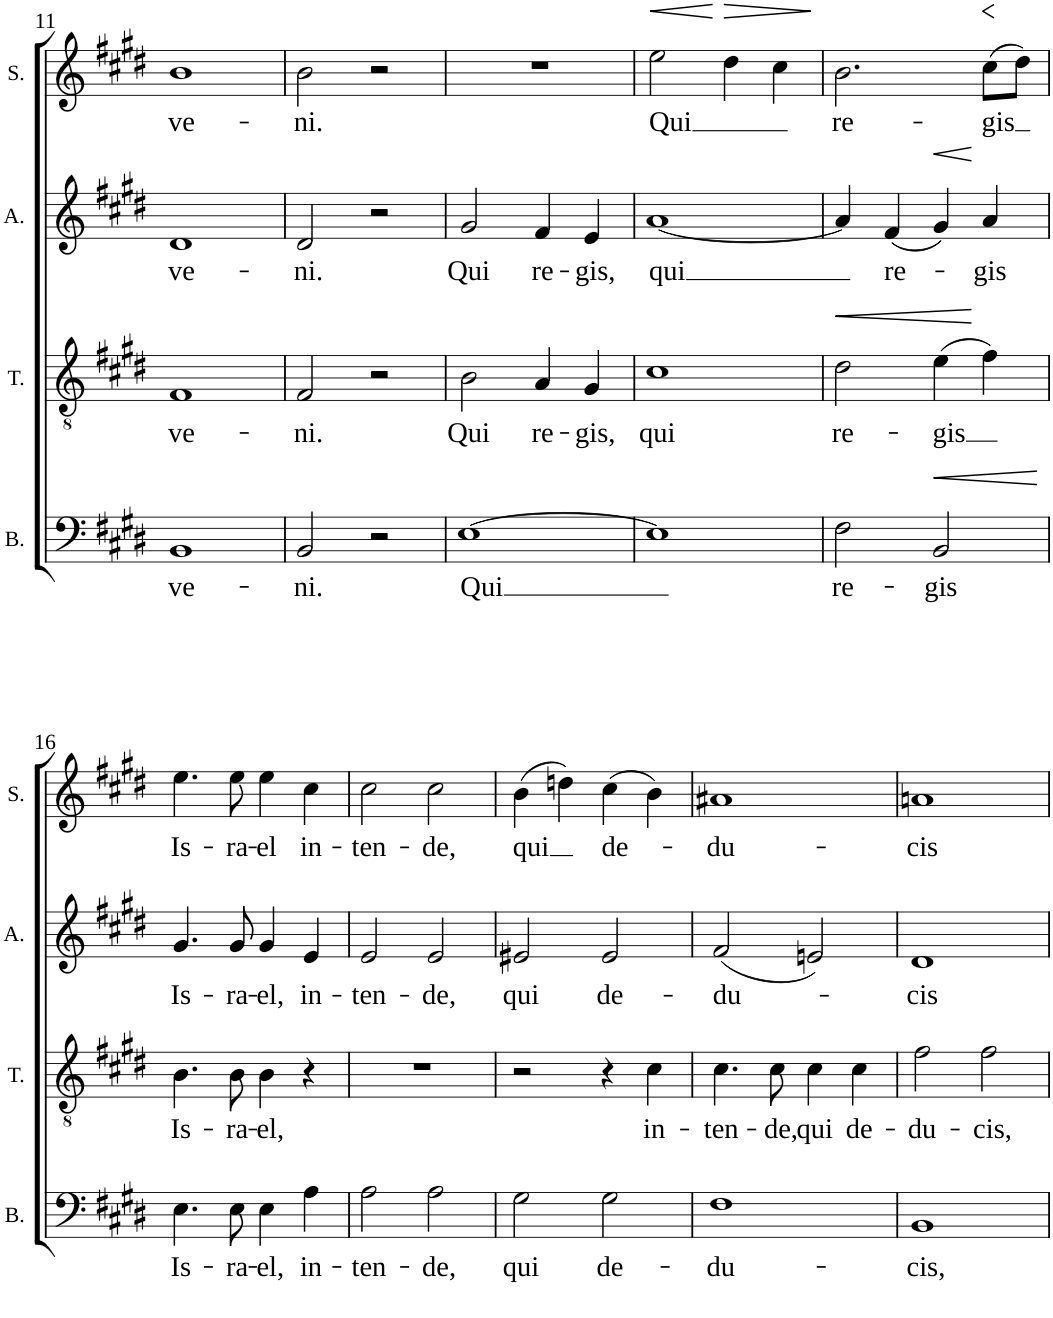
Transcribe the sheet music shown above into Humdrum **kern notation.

**kern	**text	**kern	**text	**kern	**text	**kern	**text	**dynam
*part4	*part4	*part3	*part3	*part2	*part2	*part1	*part1	*part1
*staff4	*staff4	*staff3	*staff3	*staff2	*staff2	*staff1	*staff1	*staff1
*I"Bass	*	*I"Tenor	*	*I"Alt	*	*I"Sopran	*	*
*I'B.	*	*I'T.	*	*I'A.	*	*I'S.	*	*
!!LO:PB:g=z
*clefF4	*	*clefGv2	*	*clefG2	*	*clefG2	*	*
*k[f#c#g#d#]	*	*k[f#c#g#d#]	*	*k[f#c#g#d#]	*	*k[f#c#g#d#]	*	*
*E:	*	*E:	*	*E:	*	*E:	*	*
*M4/4	*	*M4/4	*	*M4/4	*	*M4/4	*	*
*met(c)	*	*met(c)	*	*met(c)	*	*met(c)	*	*
=11	=11	=11	=11	=11	=11	=11	=11	=11
!	!LO:LY:b	!	!LO:LY:b	!	!LO:LY:b	!	!LO:LY:b	!
1BB	ve-	1F#	ve-	1d#	ve-	1b	ve-	.
=12	=12	=12	=12	=12	=12	=12	=12	=12
!	!LO:LY:b	!	!LO:LY:b	!	!LO:LY:b	!	!LO:LY:b	!
2BB/	-ni.	2F#/	-ni.	2d#/	-ni.	2b\	-ni.	.
2r	.	2r	.	2r	.	2r	.	.
=13	=13	=13	=13	=13	=13	=13	=13	=13
!	!LO:LY:b	!	!LO:LY:b	!	!LO:LY:b	!	!	!
[1E	Qui	2B\	Qui	2g#/	Qui	1r	.	.
!	!	!	!LO:LY:b	!	!LO:LY:b	!	!	!
.	.	4A/	re-	4f#/	re-	.	.	.
!	!	!	!LO:LY:b	!	!LO:LY:b	!	!	!
.	.	4G#/	-gis,	4e/	-gis,	.	.	.
=14	=14	=14	=14	=14	=14	=14	=14	=14
!	!	!	!LO:LY:b	!	!LO:LY:b	!	!LO:LY:b	!LO:HP:b
1E]	.	1c#	qui	[1a	qui	2ee\	Qui	<
!	!	!	!	!	!	!	!	!LO:HP:b
.	.	.	.	.	.	4dd#\	.	>
.	.	.	.	.	.	4cc#\	.	.
.	.	.	.	.	.	.	.	[
=15	=15	=15	=15	=15	=15	=15	=15	=15
!	!LO:LY:b	!	!LO:LY:b	!	!	!	!LO:LY:b	!
2F#\	re-	2d#\	re-	4a/]	.	2.b\	re-	.
!	!	!	!	!	!LO:LY:b	!	!	!
.	.	.	.	(<4f#/	re-	.	.	.
!	!LO:LY:b	!	!LO:LY:b	!	!	!	!	!
2BB/	-gis	(>4e\	-gis	4g#/)	.	.	.	.
!	!	!	!	!	!LO:LY:b	!	!LO:LY:b	!
.	.	4f#\)	.	4a/	-gis	(8cc#\L	-gis	]
.	.	.	.	.	.	8dd#\J)	.	.
!!LO:LB:g=z
=16	=16	=16	=16	=16	=16	=16	=16	=16
!	!LO:LY:b	!	!LO:LY:b	!	!LO:LY:b	!	!LO:LY:b	!
4.E\	Is-	4.B\	Is-	4.g#/	Is-	4.ee\	Is-	.
!	!LO:LY:b	!	!LO:LY:b	!	!LO:LY:b	!	!LO:LY:b	!
8E\	-ra-	8B\	-ra-	8g#/	-ra-	8ee\	-ra-	.
!	!LO:LY:b	!	!LO:LY:b	!	!LO:LY:b	!	!LO:LY:b	!
4E\	-el,	4B\	-el,	4g#/	-el,	4ee\	-el	.
!	!LO:LY:b	!	!	!	!LO:LY:b	!	!LO:LY:b	!
4A\	in-	4r	.	4e/	in-	4cc#\	in-	.
=17	=17	=17	=17	=17	=17	=17	=17	=17
!	!LO:LY:b	!	!	!	!LO:LY:b	!	!LO:LY:b	!
2A\	-ten-	1r	.	2e/	-ten-	2cc#\	-ten-	.
!	!LO:LY:b	!	!	!	!LO:LY:b	!	!LO:LY:b	!
2A\	-de,	.	.	2e/	-de,	2cc#\	-de,	.
=18	=18	=18	=18	=18	=18	=18	=18	=18
!	!LO:LY:b	!	!	!	!LO:LY:b	!	!LO:LY:b	!
2G#\	qui	2r	.	2e#X/	qui	(>4b\	qui	.
.	.	.	.	.	.	4ddn\)	.	.
!	!LO:LY:b	!	!	!	!LO:LY:b	!	!LO:LY:b	!
2G#\	de-	4r	.	2e#/	de-	(>4cc#\	de-	.
!	!	!	!LO:LY:b	!	!	!	!	!
.	.	4c#\	in-	.	.	4b\)	.	.
=19	=19	=19	=19	=19	=19	=19	=19	=19
!	!LO:LY:b	!	!LO:LY:b	!	!LO:LY:b	!	!LO:LY:b	!
1F#	-du-	4.c#\	-ten-	(<2f#/	-du-	1a#X	-du-	.
!	!	!	!LO:LY:b	!	!	!	!	!
.	.	8c#\	-de,	.	.	.	.	.
!	!	!	!LO:LY:b	!	!	!	!	!
.	.	4c#\	qui	2en/)	.	.	.	.
!	!	!	!LO:LY:b	!	!	!	!	!
.	.	4c#\	de-	.	.	.	.	.
=20	=20	=20	=20	=20	=20	=20	=20	=20
!	!LO:LY:b	!	!LO:LY:b	!	!LO:LY:b	!	!LO:LY:b	!
1BB	-cis,	2f#\	-du-	1d#	-cis	1an	-cis	.
!	!	!	!LO:LY:b	!	!	!	!	!
.	.	2f#\	-cis,	.	.	.	.	.
=	=	=	=	=	=	=	=	=
*-	*-	*-	*-	*-	*-	*-	*-	*-
